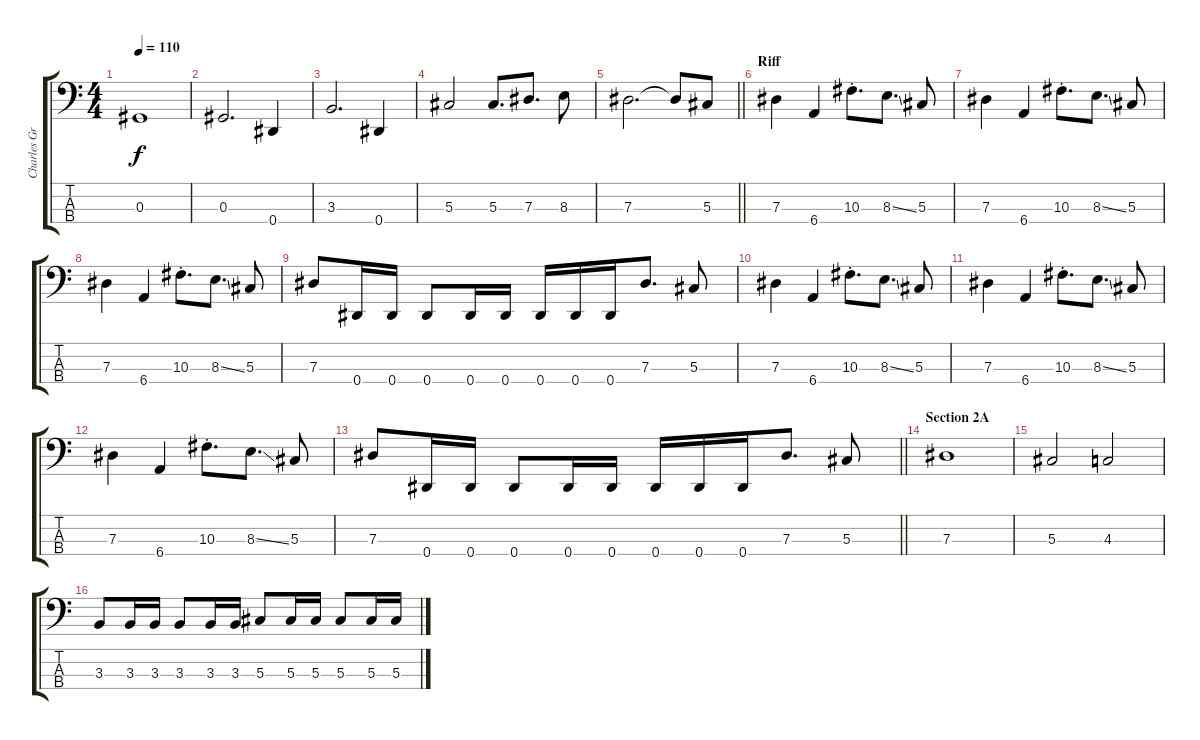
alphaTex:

\track ("Charles Greywolf" "Charles Gr") {instrument electricbassfinger}
\staff {score tabs}
\tuning (Gb2 Db2 Ab1 Eb1) {hide}
\ts (4 4)
\tempo 110
\clef f4
\ks c
0.3.1{dy f} |
0.3.2{d} 0.4.4 |
3.3.2{d} 0.4.4 |
5.3.2 5.3.8{d} 7.3.8{d} 8.3.8 |
\barLineRight lightlight
7.3.2{d} 7.3{t}.8 5.3.8 |
\section ("" "Riff")
7.3.4 6.4.4 10.3{st}.8{d} 8.3{ss}.8{d} 5.3.8 |
7.3.4 6.4.4 10.3{st}.8{d} 8.3{ss}.8{d} 5.3.8 |
7.3.4 6.4.4 10.3{st}.8{d} 8.3{ss}.8{d} 5.3.8 |
7.3.8 0.4.16 0.4.16 0.4.8 0.4.16 0.4.16 0.4.16 0.4.16 0.4.16 7.3.8{d} 5.3.8 |
7.3.4 6.4.4 10.3{st}.8{d} 8.3{ss}.8{d} 5.3.8 |
7.3.4 6.4.4 10.3{st}.8{d} 8.3{ss}.8{d} 5.3.8 |
7.3.4 6.4.4 10.3{st}.8{d} 8.3{ss}.8{d} 5.3.8 |
\barLineRight lightlight
7.3.8 0.4.16 0.4.16 0.4.8 0.4.16 0.4.16 0.4.16 0.4.16 0.4.16 7.3.8{d} 5.3.8 |
\section ("" "Section 2A")
7.3.1 |
5.3.2 4.3.2 |
3.3.8 3.3.16 3.3.16 3.3.8 3.3.16 3.3.16 5.3.8 5.3.16 5.3.16 5.3.8 5.3.16 5.3.16
